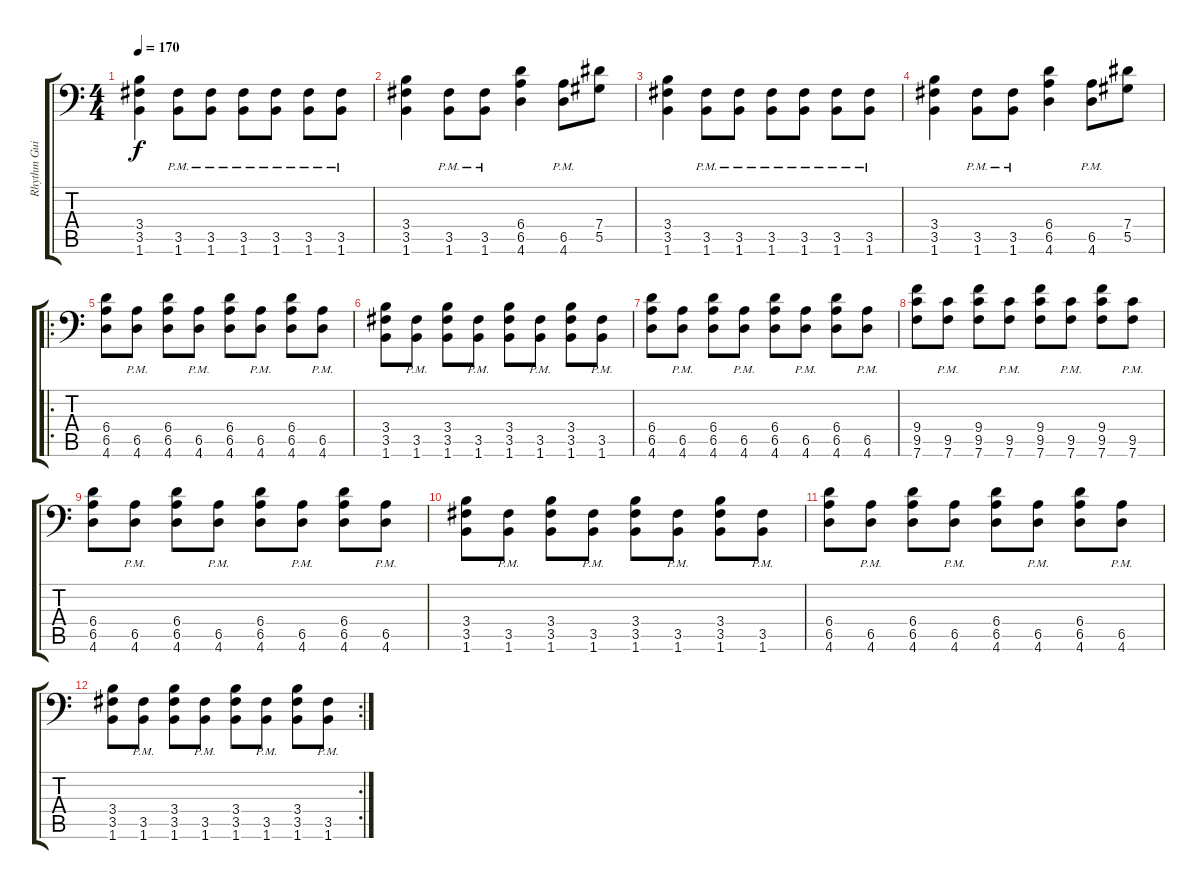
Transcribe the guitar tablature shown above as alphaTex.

\track ("Rhythm Guitar 1" "Rhythm Gui") {instrument distortionguitar}
\staff {score tabs}
\tuning (Bb3 F3 Db3 Ab2 Eb2 Bb1) {hide}
\ts (4 4)
\tempo 170
\clef f4
\ks c
(3.4 3.5 1.6).4{dy f} (3.5{pm} 1.6{pm}).8 (3.5{pm} 1.6{pm}).8 (3.5{pm} 1.6{pm}).8 (3.5{pm} 1.6{pm}).8 (3.5{pm} 1.6{pm}).8 (3.5{pm} 1.6{pm}).8 |
(3.4 3.5 1.6).4 (3.5{pm} 1.6{pm}).8 (3.5{pm} 1.6{pm}).8 (6.4 6.5 4.6).4 (6.5{pm} 4.6{pm}).8 (7.4 5.5).8 |
(3.4 3.5 1.6).4 (3.5{pm} 1.6{pm}).8 (3.5{pm} 1.6{pm}).8 (3.5{pm} 1.6{pm}).8 (3.5{pm} 1.6{pm}).8 (3.5{pm} 1.6{pm}).8 (3.5{pm} 1.6{pm}).8 |
(3.4 3.5 1.6).4 (3.5{pm} 1.6{pm}).8 (3.5{pm} 1.6{pm}).8 (6.4 6.5 4.6).4 (6.5{pm} 4.6{pm}).8 (7.4 5.5).8 |
\ro
(6.4 6.5 4.6).8 (6.5{pm} 4.6{pm}).8 (6.4 6.5 4.6).8 (6.5{pm} 4.6{pm}).8 (6.4 6.5 4.6).8 (6.5{pm} 4.6{pm}).8 (6.4 6.5 4.6).8 (6.5{pm} 4.6{pm}).8 |
(3.4 3.5 1.6).8 (3.5{pm} 1.6{pm}).8 (3.4 3.5 1.6).8 (3.5{pm} 1.6{pm}).8 (3.4 3.5 1.6).8 (3.5{pm} 1.6{pm}).8 (3.4 3.5 1.6).8 (3.5{pm} 1.6{pm}).8 |
(6.4 6.5 4.6).8 (6.5{pm} 4.6{pm}).8 (6.4 6.5 4.6).8 (6.5{pm} 4.6{pm}).8 (6.4 6.5 4.6).8 (6.5{pm} 4.6{pm}).8 (6.4 6.5 4.6).8 (6.5{pm} 4.6{pm}).8 |
(9.4 9.5 7.6).8 (9.5{pm} 7.6{pm}).8 (9.4 9.5 7.6).8 (9.5{pm} 7.6{pm}).8 (9.4 9.5 7.6).8 (9.5{pm} 7.6{pm}).8 (9.4 9.5 7.6).8 (9.5{pm} 7.6{pm}).8 |
(6.4 6.5 4.6).8 (6.5{pm} 4.6{pm}).8 (6.4 6.5 4.6).8 (6.5{pm} 4.6{pm}).8 (6.4 6.5 4.6).8 (6.5{pm} 4.6{pm}).8 (6.4 6.5 4.6).8 (6.5{pm} 4.6{pm}).8 |
(3.4 3.5 1.6).8 (3.5{pm} 1.6{pm}).8 (3.4 3.5 1.6).8 (3.5{pm} 1.6{pm}).8 (3.4 3.5 1.6).8 (3.5{pm} 1.6{pm}).8 (3.4 3.5 1.6).8 (3.5{pm} 1.6{pm}).8 |
(6.4 6.5 4.6).8 (6.5{pm} 4.6{pm}).8 (6.4 6.5 4.6).8 (6.5{pm} 4.6{pm}).8 (6.4 6.5 4.6).8 (6.5{pm} 4.6{pm}).8 (6.4 6.5 4.6).8 (6.5{pm} 4.6{pm}).8 |
\rc 2
(3.4 3.5 1.6).8 (3.5{pm} 1.6{pm}).8 (3.4 3.5 1.6).8 (3.5{pm} 1.6{pm}).8 (3.4 3.5 1.6).8 (3.5{pm} 1.6{pm}).8 (3.4 3.5 1.6).8 (3.5{pm} 1.6{pm}).8
